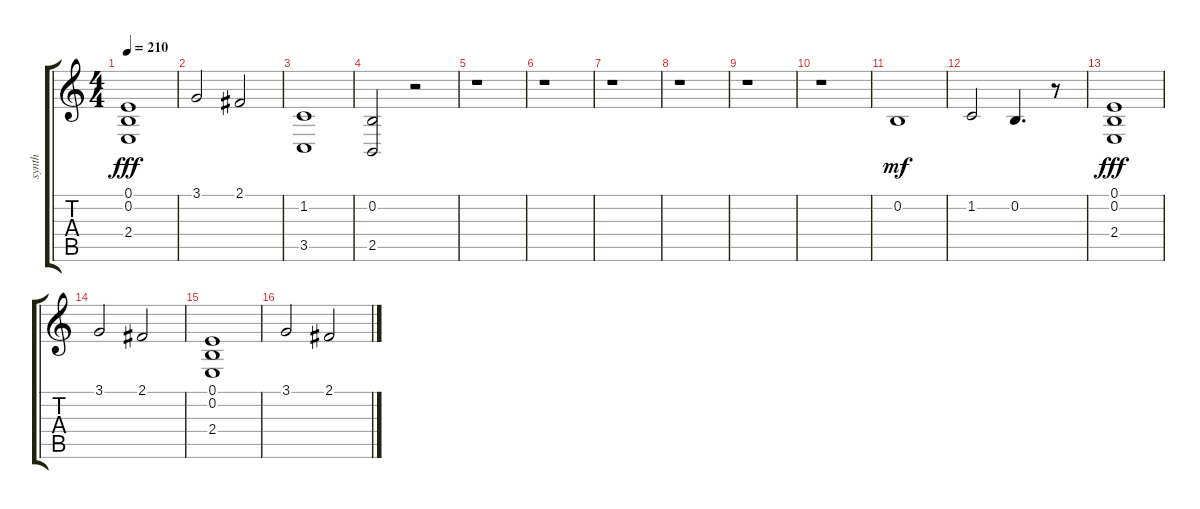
\track ("synth" "synth") {instrument pad7halo}
\staff {score tabs}
\tuning (E4 B3 G3 D3 A2 E2) {hide}
\ts (4 4)
\tempo 210
\clef g2
\ks c
(0.1 0.2 2.4).1{dy fff} |
3.1.2 2.1.2 |
(1.2 3.5).1 |
(0.2 2.5).2 r.2 |
r.1 |
r.1 |
r.1 |
r.1 |
r.1 |
r.1 |
0.2.1{dy mf} |
1.2.2 0.2.4{d} r.8 |
(0.1 0.2 2.4).1{dy fff} |
3.1.2 2.1.2 |
(0.1 0.2 2.4).1 |
3.1.2 2.1.2
